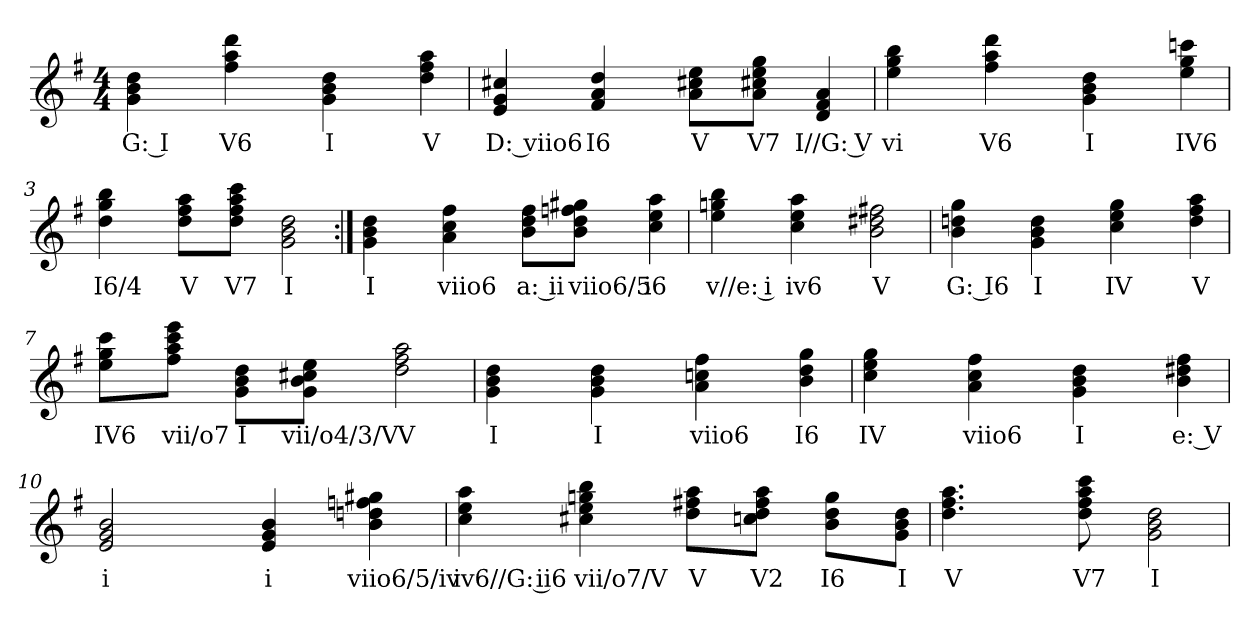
**kern	**text
*part1	*part1
*staff1	*staff1
*k[f#]	*
*G:	*
*M4/4	*
=	=
4g 4b 4dd	G: I
4ryy	.
4ff# 4aa 4ddd	V6
4ryy	.
4g 4b 4dd	I
4ryy	.
4dd 4ff# 4aa	V
=1	=1
4e 4g 4cc#X	D: viio6
4ryy	.
4f# 4a 4dd	I6
4ryy	.
8a 8cc#X 8eeL	V
8ryy	.
8a 8cc#X 8ee 8ggJ	V7
8ryy	.
4d 4f# 4a	I//G: V
=2	=2
4ee 4gg 4bb	vi
4ryy	.
4ff# 4aa 4ddd	V6
4ryy	.
4g 4b 4dd	I
4ryy	.
4ee 4gg 4cccn	IV6
=3	=3
4dd 4gg 4bb	I6/4
4ryy	.
8dd 8ff# 8aaL	V
8ryy	.
8dd 8ff# 8aa 8cccJ	V7
8ryy	.
2g 2b 2dd	I
=4:|!	=4:|!
4g 4b 4dd	I
4ryy	.
4a 4cc 4ff#	viio6
4ryy	.
8b 8dd 8ff#L	a: ii
8ryy	.
8b 8dd 8ffn 8gg#XJ	viio6/5
8ryy	.
4cc 4ee 4aa	i6
=5	=5
4ee 4ggn 4bb	v//e: i
4ryy	.
4cc 4ee 4aa	iv6
4ryy	.
2b 2dd#X 2ff#X	V
=6	=6
4b 4ddn 4gg	G: I6
4ryy	.
4g 4b 4dd	I
4ryy	.
4cc 4ee 4gg	IV
4ryy	.
4dd 4ff# 4aa	V
=7	=7
8ee 8gg 8cccL	IV6
8ryy	.
8ff# 8aa 8ccc 8eeeJ	vii/o7
8ryy	.
8g 8b 8ddL	I
8ryy	.
8g 8b 8cc#X 8eeJ	vii/o4/3/V
8ryy	.
2dd 2ff# 2aa	V
=8	=8
4g 4b 4dd	I
4ryy	.
4g 4b 4dd	I
4ryy	.
4a 4ccn 4ff#	viio6
4ryy	.
4b 4dd 4gg	I6
=9	=9
4cc 4ee 4gg	IV
4ryy	.
4a 4cc 4ff#	viio6
4ryy	.
4g 4b 4dd	I
4ryy	.
4b 4dd#X 4ff#	e: V
=10	=10
2e 2g 2b	i
2ryy	.
4e 4g 4b	i
4ryy	.
4b 4ddn 4ffn 4gg#X	viio6/5/iv
=11	=11
4cc 4ee 4aa	iv6//G: ii6
4ryy	.
4cc#X 4ee 4ggn 4bb	vii/o7/V
4ryy	.
8dd 8ff#X 8aaL	V
8ryy	.
8ccn 8dd 8ff# 8aaJ	V2
8ryy	.
8b 8dd 8ggL	I6
8ryy	.
8g 8b 8ddJ	I
=12	=12
4.dd 4.ff# 4.aa	V
4.ryy	.
8dd 8ff# 8aa 8ccc	V7
8ryy	.
2g 2b 2dd	I
=	=
*-	*-
